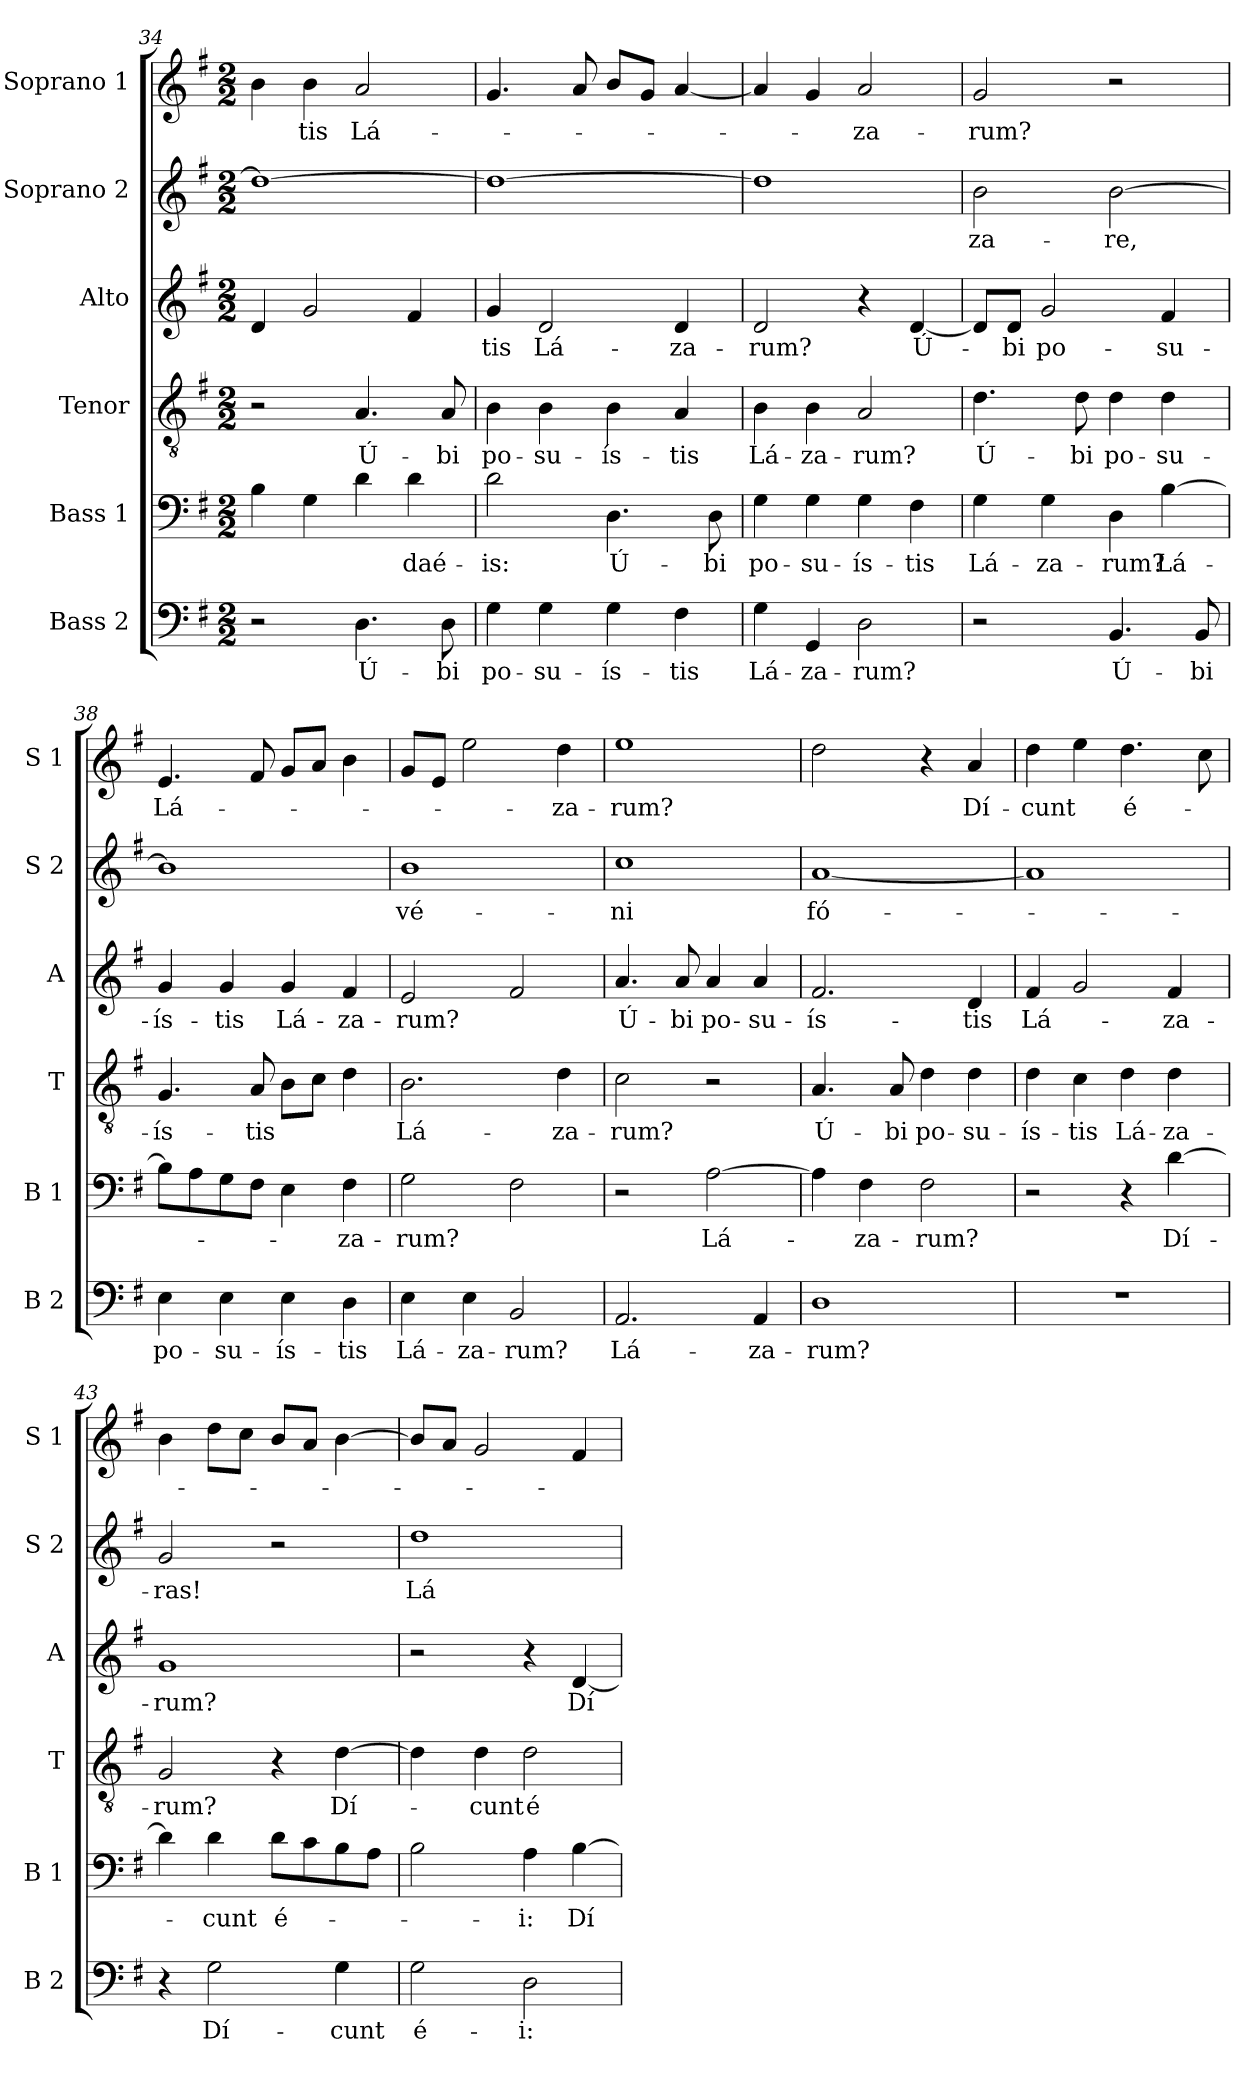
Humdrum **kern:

**kern	**text	**kern	**text	**kern	**text	**kern	**text	**kern	**text	**kern	**text
*part6	*part6	*part5	*part5	*part4	*part4	*part3	*part3	*part2	*part2	*part1	*part1
*staff6	*staff6	*staff5	*staff5	*staff4	*staff4	*staff3	*staff3	*staff2	*staff2	*staff1	*staff1
*I"Bass 2	*	*I"Bass 1	*	*I"Tenor	*	*I"Alto	*	*I"Soprano 2	*	*I"Soprano 1	*
*I'B 2	*	*I'B 1	*	*I'T	*	*I'A	*	*I'S 2	*	*I'S 1	*
*clefF4	*	*clefF4	*	*clefGv2	*	*clefG2	*	*clefG2	*	*clefG2	*
*k[f#]	*	*k[f#]	*	*k[f#]	*	*k[f#]	*	*k[f#]	*	*k[f#]	*
*G:	*	*G:	*	*G:	*	*G:	*	*G:	*	*G:	*
*M2/2	*	*M2/2	*	*M2/2	*	*M2/2	*	*M2/2	*	*M2/2	*
=34	=34	=34	=34	=34	=34	=34	=34	=34	=34	=34	=34
2r	.	4B\	.	2r	.	4d/	.	1dd_	.	4b\	.
.	.	4G\	.	.	.	2g/	.	.	.	4b\	-tis
4.D\	Ú-	4d\	.	4.A/	Ú-	.	.	.	.	2a/	Lá-
.	.	4d\	-daé-	.	.	4f#/	.	.	.	.	.
8D\	-bi	.	.	8A/	-bi	.	.	.	.	.	.
=35	=35	=35	=35	=35	=35	=35	=35	=35	=35	=35	=35
4G\	po-	2d\	-is:	4B\	po-	4g/	-tis	1dd_	.	4.g/	.
4G\	-su-	.	.	4B\	-su-	2d/	Lá-	.	.	.	.
.	.	.	.	.	.	.	.	.	.	8a/	.
4G\	-ís-	4.D\	Ú-	4B\	-ís-	.	.	.	.	8b/L	.
.	.	.	.	.	.	.	.	.	.	8g/J	.
4F#\	-tis	.	.	4A/	-tis	4d/	-za-	.	.	[4a/	.
.	.	8D\	-bi	.	.	.	.	.	.	.	.
=36	=36	=36	=36	=36	=36	=36	=36	=36	=36	=36	=36
4G\	Lá-	4G\	po-	4B\	Lá-	2d/	-rum?	1dd]	.	4a/]	.
4GG/	-za-	4G\	-su-	4B\	-za-	.	.	.	.	4g/	.
2D\	-rum?	4G\	-ís-	2A/	-rum?	4r	.	.	.	2a/	-za-
.	.	4F#\	-tis	.	.	[4d/	Ú-	.	.	.	.
!!LO:PB:g=z
=37	=37	=37	=37	=37	=37	=37	=37	=37	=37	=37	=37
2r	.	4G\	Lá-	4.d\	Ú-	8d/L]	.	2b\	-za-	2g/	-rum?
.	.	.	.	.	.	8d/J	-bi	.	.	.	.
.	.	4G\	-za-	.	.	2g/	po-	.	.	.	.
.	.	.	.	8d\	-bi	.	.	.	.	.	.
4.BB/	Ú-	4D\	-rum?	4d\	po-	.	.	[2b\	-re,	2r	.
.	.	[4B\	Lá-	4d\	-su-	4f#/	-su-	.	.	.	.
8BB/	-bi	.	.	.	.	.	.	.	.	.	.
=38	=38	=38	=38	=38	=38	=38	=38	=38	=38	=38	=38
4E\	po-	8B\L]	.	4.G/	-ís-	4g/	-ís-	1b]	.	4.e/	Lá-
.	.	8A\	.	.	.	.	.	.	.	.	.
4E\	-su-	8G\	.	.	.	4g/	-tis	.	.	.	.
.	.	8F#\J	.	8A/	-tis	.	.	.	.	8f#/	.
4E\	-ís-	4E\	.	8B\L	.	4g/	Lá-	.	.	8g/L	.
.	.	.	.	8c\J	.	.	.	.	.	8a/J	.
4D\	-tis	4F#\	-za-	4d\	.	4f#/	-za-	.	.	4b\	.
=39	=39	=39	=39	=39	=39	=39	=39	=39	=39	=39	=39
4E\	Lá-	2G\	-rum?	2.B\	Lá-	2e/	-rum?	1b	vé-	8g/L	.
.	.	.	.	.	.	.	.	.	.	8e/J	.
4E\	-za-	.	.	.	.	.	.	.	.	2ee\	.
2BB/	-rum?	2F#\	.	.	.	2f#/	.	.	.	.	.
.	.	.	.	4d\	-za-	.	.	.	.	4dd\	-za-
=40	=40	=40	=40	=40	=40	=40	=40	=40	=40	=40	=40
2.AA/	Lá-	2r	.	2c\	-rum?	4.a/	Ú-	1cc	-ni	1ee	-rum?
.	.	.	.	.	.	8a/	-bi	.	.	.	.
.	.	[2A\	Lá-	2r	.	4a/	po-	.	.	.	.
4AA/	-za-	.	.	.	.	4a/	-su-	.	.	.	.
=41	=41	=41	=41	=41	=41	=41	=41	=41	=41	=41	=41
1D	-rum?	4A\]	.	4.A/	Ú-	2.f#/	-ís-	[1a	fó-	2dd\	.
.	.	4F#\	-za-	.	.	.	.	.	.	.	.
.	.	.	.	8A/	-bi	.	.	.	.	.	.
.	.	2F#\	-rum?	4d\	po-	.	.	.	.	4r	.
.	.	.	.	4d\	-su-	4d/	-tis	.	.	4a/	Dí-
=42	=42	=42	=42	=42	=42	=42	=42	=42	=42	=42	=42
1r	.	2r	.	4d\	-ís-	4f#/	Lá-	1a]	.	4dd\	-cunt
.	.	.	.	4c\	-tis	2g/	.	.	.	4ee\	.
.	.	4r	.	4d\	Lá-	.	.	.	.	4.dd\	é-
.	.	[4d\	Dí-	4d\	-za-	4f#/	-za-	.	.	.	.
.	.	.	.	.	.	.	.	.	.	8cc\	.
!!LO:LB:g=z
=43	=43	=43	=43	=43	=43	=43	=43	=43	=43	=43	=43
4r	.	4d\]	.	2G/	-rum?	1g	-rum?	2g/	-ras!	4b\	.
2G\	Dí-	4d\	-cunt	.	.	.	.	.	.	8dd\L	.
.	.	.	.	.	.	.	.	.	.	8cc\J	.
.	.	8d\L	é-	4r	.	.	.	2r	.	8b/L	.
.	.	8c\	.	.	.	.	.	.	.	8a/J	.
4G\	-cunt	8B\	.	[4d\	Dí-	.	.	.	.	[4b\	.
.	.	8A\J	.	.	.	.	.	.	.	.	.
=44	=44	=44	=44	=44	=44	=44	=44	=44	=44	=44	=44
2G\	é-	2B\	.	4d\]	.	2r	.	1dd	Lá-	8b/L]	.
.	.	.	.	.	.	.	.	.	.	8a/J	.
.	.	.	.	4d\	-cunt	.	.	.	.	2g/	.
2D\	-i:	4A\	-i:	2d\	é-	4r	.	.	.	.	.
.	.	[4B\	Dí-	.	.	[4d/	Dí-	.	.	4f#/	.
=	=	=	=	=	=	=	=	=	=	=	=
*-	*-	*-	*-	*-	*-	*-	*-	*-	*-	*-	*-
